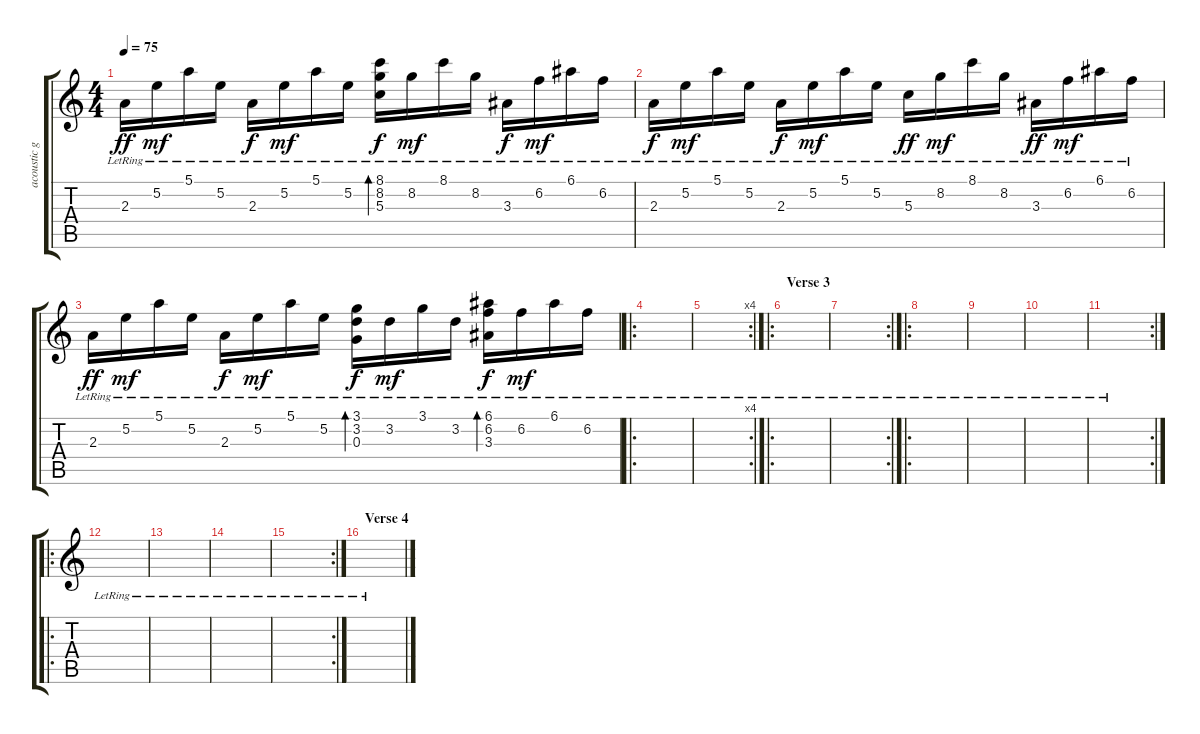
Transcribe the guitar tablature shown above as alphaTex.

\track ("acoustic gtr" "acoustic g") {instrument acousticguitarsteel}
\staff {score tabs}
\tuning (E4 B3 G3 D3 A2 E2) {hide}
\ts (4 4)
\tempo 75
\clef g2
\ks c
2.3{lr}.16{dy ff} 5.2{lr}.16{dy mf} 5.1{lr}.16 5.2{lr}.16 2.3{lr}.16{dy f} 5.2{lr}.16{dy mf} 5.1{lr}.16 5.2{lr}.16 (8.1{lr} 8.2{lr} 5.3{lr}).16{bd 60 dy f} 8.2{lr}.16{dy mf} 8.1{lr}.16 8.2{lr}.16 3.3{lr}.16{dy f} 6.2{lr}.16{dy mf} 6.1{lr}.16 6.2{lr}.16 |
2.3{lr}.16{dy f} 5.2{lr}.16{dy mf} 5.1{lr}.16 5.2{lr}.16 2.3{lr}.16{dy f} 5.2{lr}.16{dy mf} 5.1{lr}.16 5.2{lr}.16 5.3{lr}.16{dy ff} 8.2{lr}.16{dy mf} 8.1{lr}.16 8.2{lr}.16 3.3{lr}.16{dy ff} 6.2{lr}.16{dy mf} 6.1{lr}.16 6.2{lr}.16 |
2.3{lr}.16{dy ff} 5.2{lr}.16{dy mf} 5.1{lr}.16 5.2{lr}.16 2.3{lr}.16{dy f} 5.2{lr}.16{dy mf} 5.1{lr}.16 5.2{lr}.16 (3.1{lr} 3.2{lr} 0.3{lr}).16{bd 60 dy f} 3.2{lr}.16{dy mf} 3.1{lr}.16 3.2{lr}.16 (6.1{lr} 6.2{lr} 3.3{lr}).16{bd 60 dy f} 6.2{lr}.16{dy mf} 6.1{lr}.16 6.2{lr}.16 |
\ro
|
\rc 4
|
\ro
\section ("" "Verse 3")
|
\rc 2
|
\ro
|
|
|
\rc 2
|
\ro
|
|
|
\rc 2
|
\section ("" "Verse 4")
